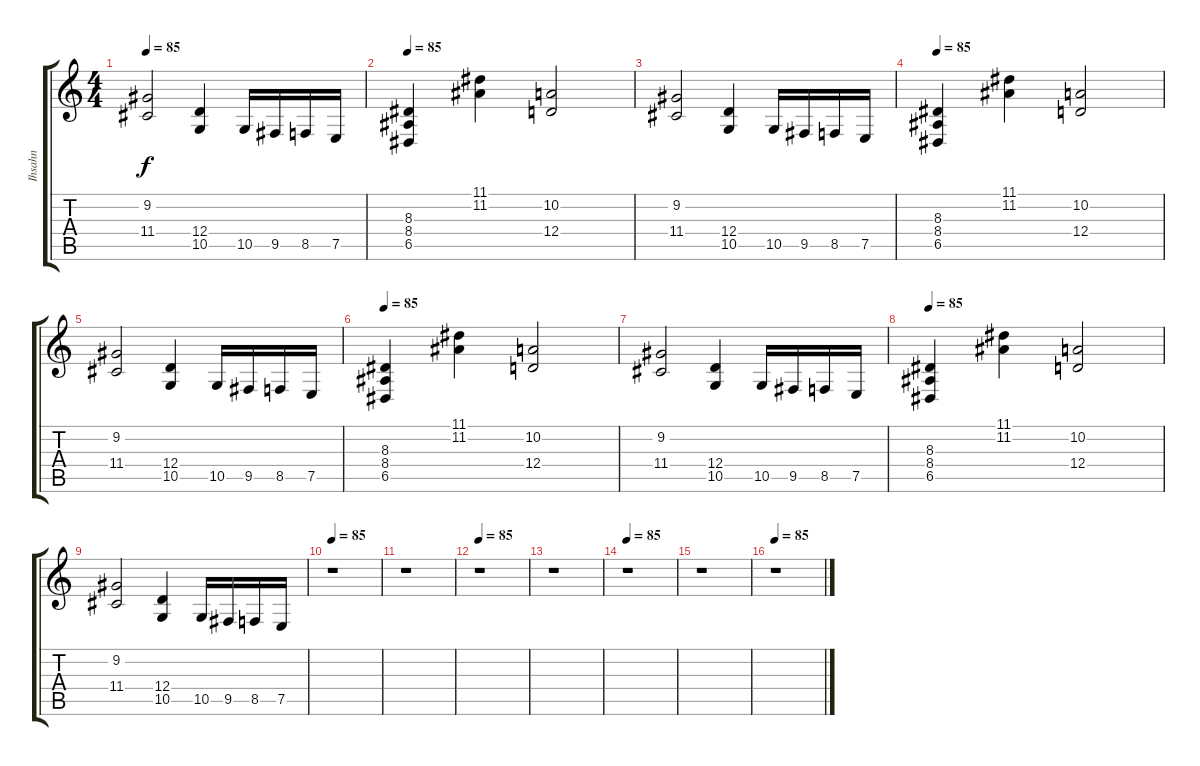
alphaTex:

\track ("Ihsahn" "Ihsahn") {instrument choiraahs}
\staff {score tabs}
\tuning (E4 B3 G3 D3 A2 E2) {hide}
\ts (4 4)
\tempo 85
\clef g2
\ks c
(9.2 11.4).2{dy f} (12.4 10.5).4 10.5.16 9.5.16 8.5.16 7.5.16 |
\tempo 85
(8.3 8.4 6.5).4 (11.1 11.2).4 (10.2 12.4).2 |
(9.2 11.4).2 (12.4 10.5).4 10.5.16 9.5.16 8.5.16 7.5.16 |
\tempo 85
(8.3 8.4 6.5).4 (11.1 11.2).4 (10.2 12.4).2 |
(9.2 11.4).2 (12.4 10.5).4 10.5.16 9.5.16 8.5.16 7.5.16 |
\tempo 85
(8.3 8.4 6.5).4 (11.1 11.2).4 (10.2 12.4).2 |
(9.2 11.4).2 (12.4 10.5).4 10.5.16 9.5.16 8.5.16 7.5.16 |
\tempo 85
(8.3 8.4 6.5).4 (11.1 11.2).4 (10.2 12.4).2 |
(9.2 11.4).2 (12.4 10.5).4 10.5.16 9.5.16 8.5.16 7.5.16 |
\tempo 85
r.1 |
r.1 |
\tempo 85
r.1 |
r.1 |
\tempo 85
r.1 |
r.1 |
\tempo 85
r.1
